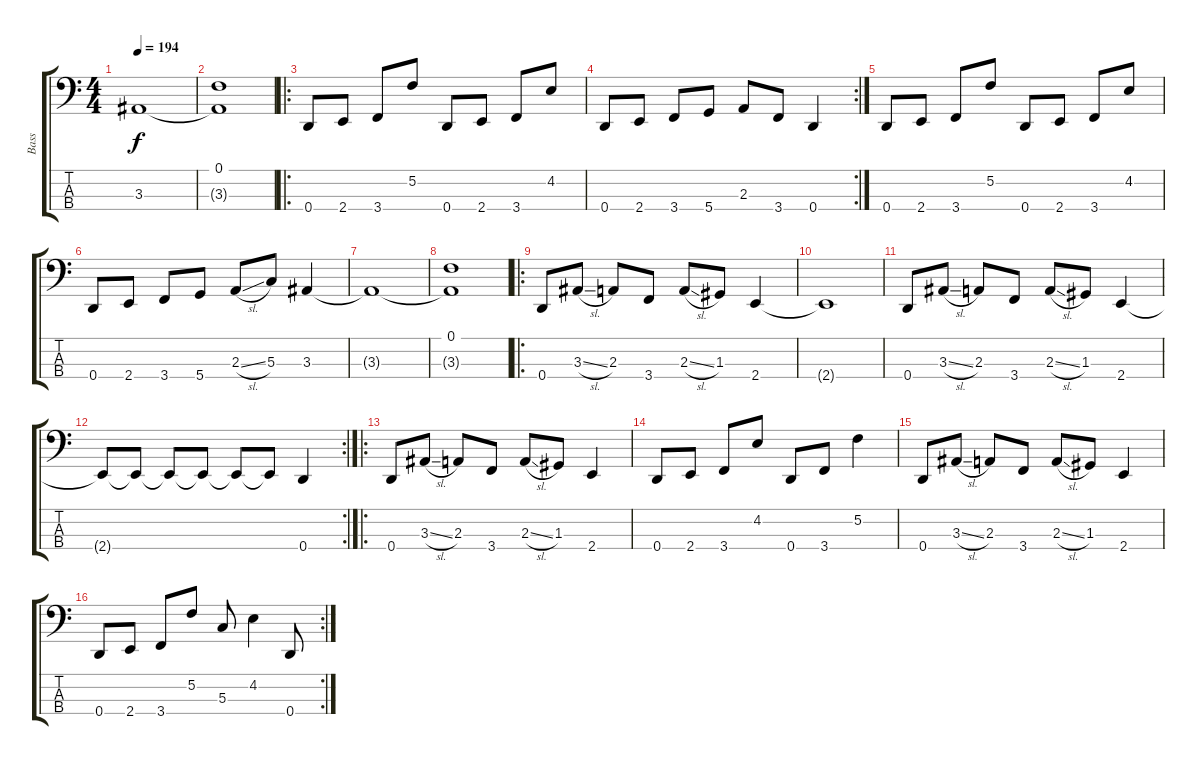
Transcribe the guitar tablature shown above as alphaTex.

\track ("Bass" "Bass") {instrument electricbassfinger}
\staff {score tabs}
\tuning (F2 C2 G1 D1) {hide}
\ts (4 4)
\tempo 194
\clef f4
\ks c
3.3{t}.1{dy f} |
(0.1 3.3{t}).1 |
\ro
0.4.8 2.4.8 3.4.8 5.2.8 0.4.8 2.4.8 3.4.8 4.2.8 |
\rc 2
0.4.8 2.4.8 3.4.8 5.4.8 2.3.8 3.4.8 0.4.4 |
0.4.8 2.4.8 3.4.8 5.2.8 0.4.8 2.4.8 3.4.8 4.2.8 |
0.4.8 2.4.8 3.4.8 5.4.8 2.3{sl}.8 5.3.8 3.3.4 |
3.3{t}.1 |
(0.1 3.3{t}).1 |
\ro
0.4.8 3.3{sl}.8 2.3.8 3.4.8 2.3{sl}.8 1.3.8 2.4.4 |
2.4{t}.1 |
0.4.8 3.3{sl}.8 2.3.8 3.4.8 2.3{sl}.8 1.3.8 2.4.4 |
\rc 2
2.4{t}.8 2.4{t}.8 2.4{t}.8 2.4{t}.8 2.4{t}.8 2.4{t}.8 0.4.4 |
\ro
0.4.8 3.3{sl}.8 2.3.8 3.4.8 2.3{sl}.8 1.3.8 2.4.4 |
0.4.8 2.4.8 3.4.8 4.2.8 0.4.8 3.4.8 5.2.4 |
0.4.8 3.3{sl}.8 2.3.8 3.4.8 2.3{sl}.8 1.3.8 2.4.4 |
\rc 2
0.4.8 2.4.8 3.4.8 5.2.8 5.3.8 4.2.4 0.4.8
